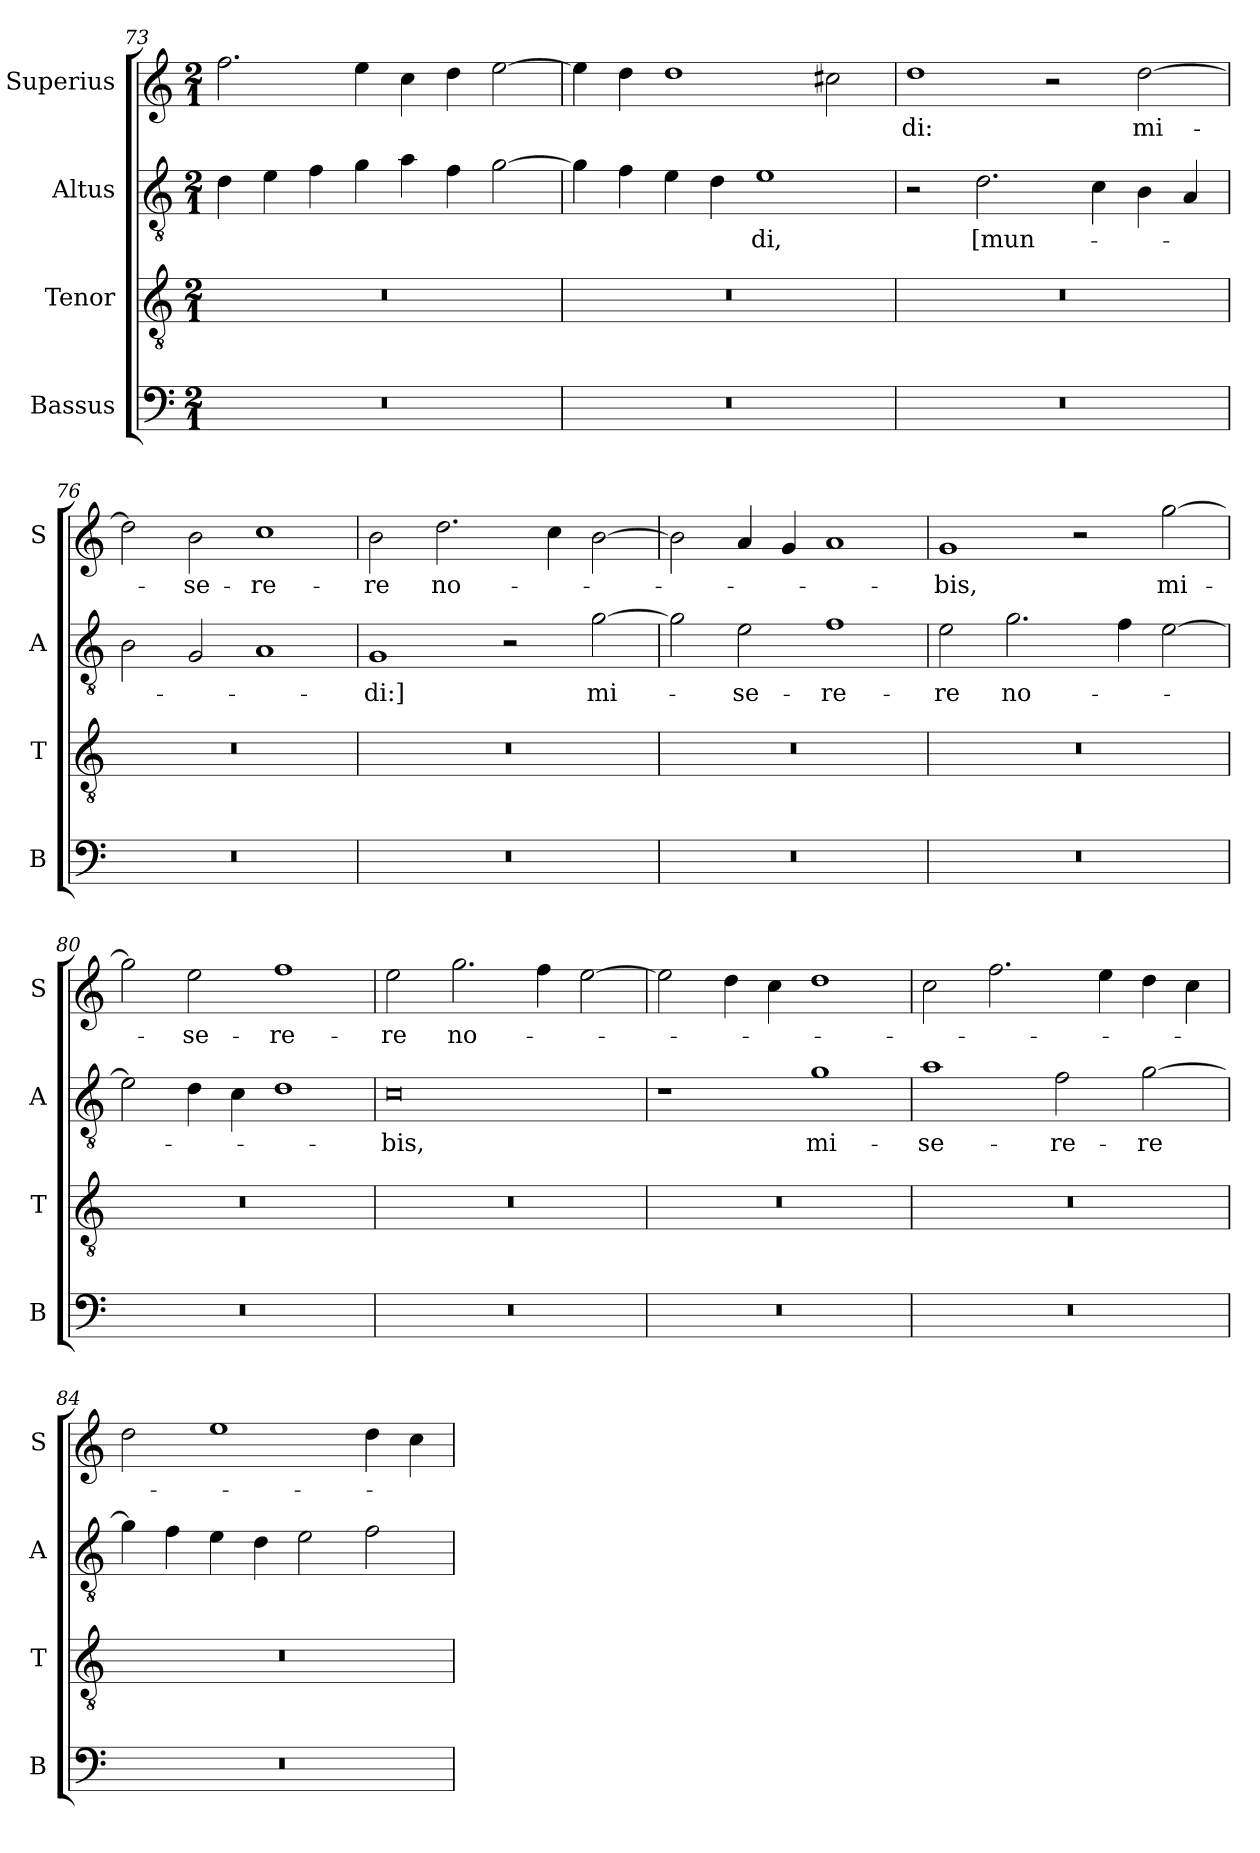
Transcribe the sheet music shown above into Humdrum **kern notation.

**kern	**kern	**kern	**text	**kern	**text
*part4	*part3	*part2	*part2	*part1	*part1
*staff4	*staff3	*staff2	*staff2	*staff1	*staff1
*I"Bassus	*I"Tenor	*I"Altus	*	*I"Superius	*
*I'B	*I'T	*I'A	*	*I'S	*
*clefF4	*clefGv2	*clefGv2	*	*clefG2	*
*k[]	*k[]	*k[]	*	*k[]	*
*M2/1	*M2/1	*M2/1	*	*M2/1	*
=73	=73	=73	=73	=73	=73
0r	0r	4d\	.	2.ff\	.
.	.	4e\	.	.	.
.	.	4f\	.	.	.
.	.	4g\	.	4ee\	.
.	.	4a\	.	4cc\	.
.	.	4f\	.	4dd\	.
.	.	[2g\	.	[2ee\	.
=74	=74	=74	=74	=74	=74
0r	0r	4g\]	.	4ee\]	.
.	.	4f\	.	4dd\	.
.	.	4e\	.	1dd	.
.	.	4d\	.	.	.
.	.	1e	-di,	.	.
.	.	.	.	2cc#X\	.
=75	=75	=75	=75	=75	=75
0r	0r	2r	.	1dd	-di:
.	.	2.d\	[mun-	.	.
.	.	.	.	2r	.
.	.	4c\	.	.	.
.	.	4B\	.	[2dd\	mi-
.	.	4A/	.	.	.
=76	=76	=76	=76	=76	=76
0r	0r	2B\	.	2dd\]	.
.	.	2G/	.	2b\	-se-
.	.	1A	.	1cc	-re-
=77	=77	=77	=77	=77	=77
0r	0r	1G	-di:]	2b\	-re
.	.	.	.	2.dd\	no-
.	.	2r	.	.	.
.	.	.	.	4cc\	.
.	.	[2g\	mi-	[2b\	.
=78	=78	=78	=78	=78	=78
0r	0r	2g\]	.	2b\]	.
.	.	2e\	-se-	4a/	.
.	.	.	.	4g/	.
.	.	1f	-re-	1a	.
=79	=79	=79	=79	=79	=79
0r	0r	2e\	-re	1g	-bis,
.	.	2.g\	no-	.	.
.	.	.	.	2r	.
.	.	4f\	.	.	.
.	.	[2e\	.	[2gg\	mi-
=80	=80	=80	=80	=80	=80
0r	0r	2e\]	.	2gg\]	.
.	.	4d\	.	2ee\	-se-
.	.	4c\	.	.	.
.	.	1d	.	1ff	-re-
=81	=81	=81	=81	=81	=81
0r	0r	0c	-bis,	2ee\	-re
.	.	.	.	2.gg\	no-
.	.	.	.	4ff\	.
.	.	.	.	[2ee\	.
=82	=82	=82	=82	=82	=82
0r	0r	1r	.	2ee\]	.
.	.	.	.	4dd\	.
.	.	.	.	4cc\	.
.	.	1g	mi-	1dd	.
=83	=83	=83	=83	=83	=83
0r	0r	1a	-se-	2cc\	.
.	.	.	.	2.ff\	.
.	.	2f\	-re-	.	.
.	.	.	.	4ee\	.
.	.	[2g\	-re	4dd\	.
.	.	.	.	4cc\	.
=84	=84	=84	=84	=84	=84
0r	0r	4g\]	.	2dd\	.
.	.	4f\	.	.	.
.	.	4e\	.	1ee	.
.	.	4d\	.	.	.
.	.	2e\	.	.	.
.	.	2f\	.	4dd\	.
.	.	.	.	4cc\	.
=	=	=	=	=	=
*-	*-	*-	*-	*-	*-
